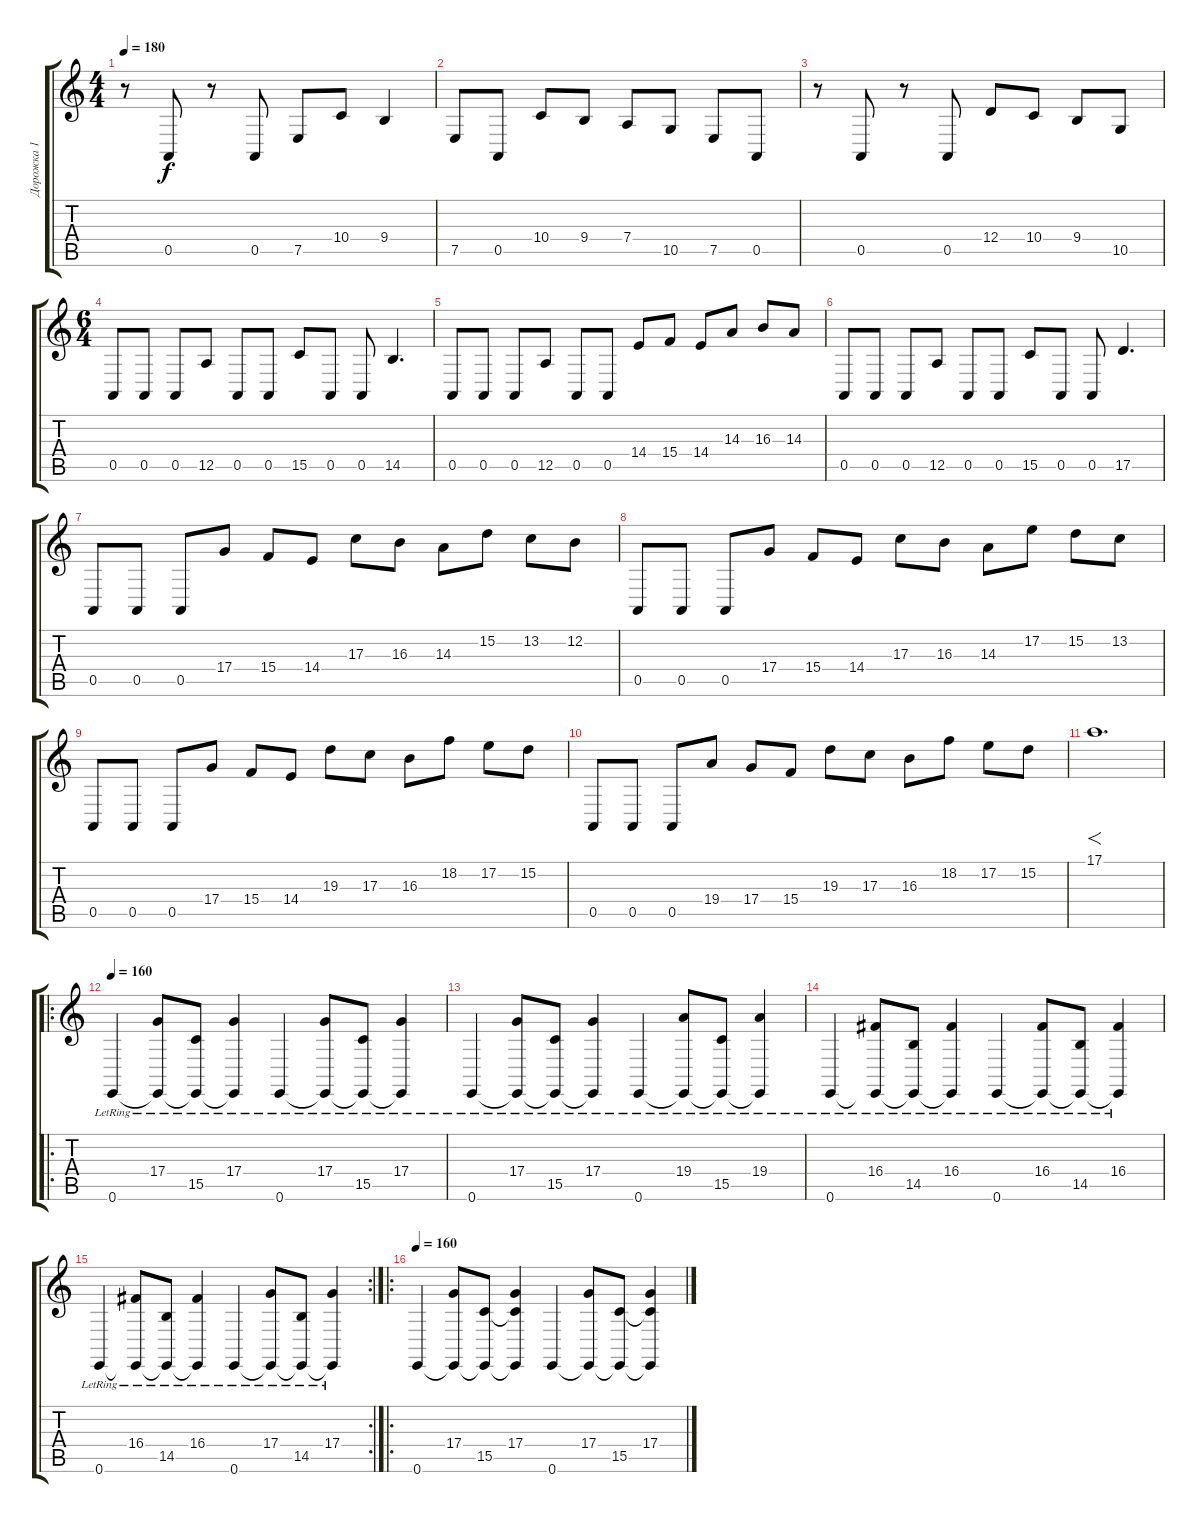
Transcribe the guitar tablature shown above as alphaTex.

\track ("Дорожка 1" "Дорожка 1") {instrument acousticgrandpiano}
\staff {score tabs}
\tuning (E4 B3 G3 D3 A2 E2) {hide}
\ts (4 4)
\tempo 180
\clef g2
\ks c
r.8{dy f} 0.5.8 r.8 0.5.8 7.5.8 10.4.8 9.4.4 |
7.5.8 0.5.8 10.4.8 9.4.8 7.4.8 10.5.8 7.5.8 0.5.8 |
r.8 0.5.8 r.8 0.5.8 12.4.8 10.4.8 9.4.8 10.5.8 |
\ts (6 4)
0.5.8 0.5.8 0.5.8 12.5.8 0.5.8 0.5.8 15.5.8 0.5.8 0.5.8 14.5.4{d} |
0.5.8 0.5.8 0.5.8 12.5.8 0.5.8 0.5.8 14.4.8 15.4.8 14.4.8 14.3.8 16.3.8 14.3.8 |
0.5.8 0.5.8 0.5.8 12.5.8 0.5.8 0.5.8 15.5.8 0.5.8 0.5.8 17.5.4{d} |
0.5.8 0.5.8 0.5.8 17.4.8 15.4.8 14.4.8 17.3.8 16.3.8 14.3.8 15.2.8 13.2.8 12.2.8 |
0.5.8 0.5.8 0.5.8 17.4.8 15.4.8 14.4.8 17.3.8 16.3.8 14.3.8 17.2.8 15.2.8 13.2.8 |
0.5.8 0.5.8 0.5.8 17.4.8 15.4.8 14.4.8 19.3.8 17.3.8 16.3.8 18.2.8 17.2.8 15.2.8 |
0.5.8 0.5.8 0.5.8 19.4.8 17.4.8 15.4.8 19.3.8 17.3.8 16.3.8 18.2.8 17.2.8 15.2.8 |
17.1.1{f d} |
\ro
\tempo 160
0.6{lr}.4 (17.4{lr} 0.6{t}).8 (15.5{lr} 0.6{t}).8 (17.4{lr} 0.6{t}).4 0.6{lr}.4 (17.4{lr} 0.6{t}).8 (15.5{lr} 0.6{t}).8 (17.4{lr} 0.6{t}).4 |
0.6{lr}.4 (17.4{lr} 0.6{t}).8 (15.5{lr} 0.6{t}).8 (17.4{lr} 0.6{t}).4 0.6{lr}.4 (19.4{lr} 0.6{t}).8 (15.5{lr} 0.6{t}).8 (19.4{lr} 0.6{t}).4 |
0.6{lr}.4 (16.4{lr} 0.6{t}).8 (14.5{lr} 0.6{t}).8 (16.4{lr} 0.6{t}).4 0.6{lr}.4 (16.4{lr} 0.6{t}).8 (14.5{lr} 0.6{t}).8 (16.4{lr} 0.6{t}).4 |
\rc 2
0.6{lr}.4 (16.4{lr} 0.6{t}).8 (14.5{lr} 0.6{t}).8 (16.4{lr} 0.6{t}).4 0.6{lr}.4 (17.4{lr} 0.6{t}).8 (14.5{lr} 0.6{t}).8 (17.4{lr} 0.6{t}).4 |
\ro
\tempo 160
0.6.4 (17.4 0.6{t}).8 (15.5 0.6{t}).8 (17.4 15.5{t} 0.6{t}).4 0.6.4 (17.4 0.6{t}).8 (15.5 0.6{t}).8 (17.4 15.5{t} 0.6{t}).4
